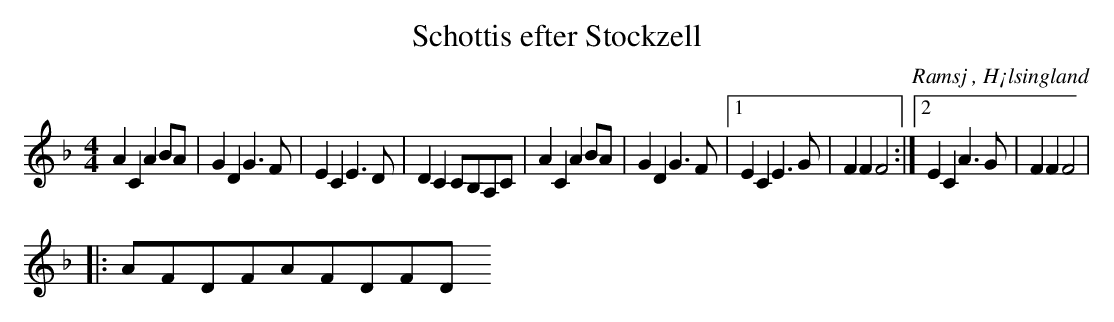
X:1
T: Schottis efter Stockzell
O: Ramsj , H¡lsingland
M: 4/4
L: 1/8
K: F
A2 C2 A2 BA|G2 D2 G2>F2|E2 C2 E2>D2|D2 C2 CB,A,C|A2 C2 A2 BA|G2 D2 G2>F2|1 E2 C2 E2>G2|F2 F2 F4:|2 E2 C2 A2>G2|F2 F2 F4|
|:AFDFAFDFD
